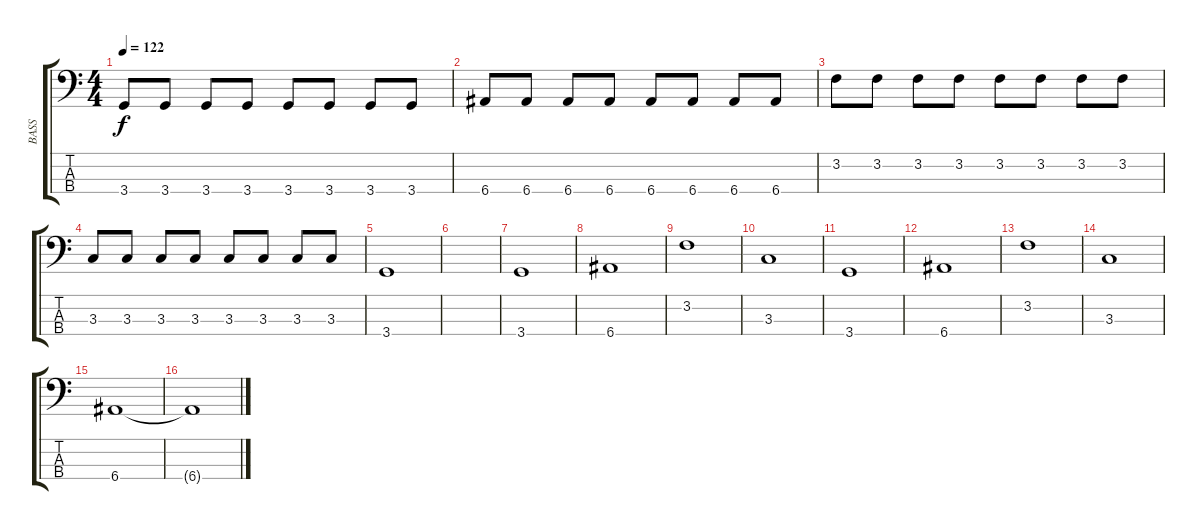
\track ("BASS" "BASS") {instrument electricbassfinger}
\staff {score tabs}
\tuning (G2 D2 A1 E1) {hide}
\ts (4 4)
\tempo 122
\clef f4
\ks c
3.4.8{dy f} 3.4.8 3.4.8 3.4.8 3.4.8 3.4.8 3.4.8 3.4.8 |
6.4.8 6.4.8 6.4.8 6.4.8 6.4.8 6.4.8 6.4.8 6.4.8 |
3.2.8 3.2.8 3.2.8 3.2.8 3.2.8 3.2.8 3.2.8 3.2.8 |
3.3.8 3.3.8 3.3.8 3.3.8 3.3.8 3.3.8 3.3.8 3.3.8 |
3.4.1 |
|
3.4.1 |
6.4.1 |
3.2.1 |
3.3.1 |
3.4.1 |
6.4.1 |
3.2.1 |
3.3.1 |
6.4.1 |
6.4{t}.1
